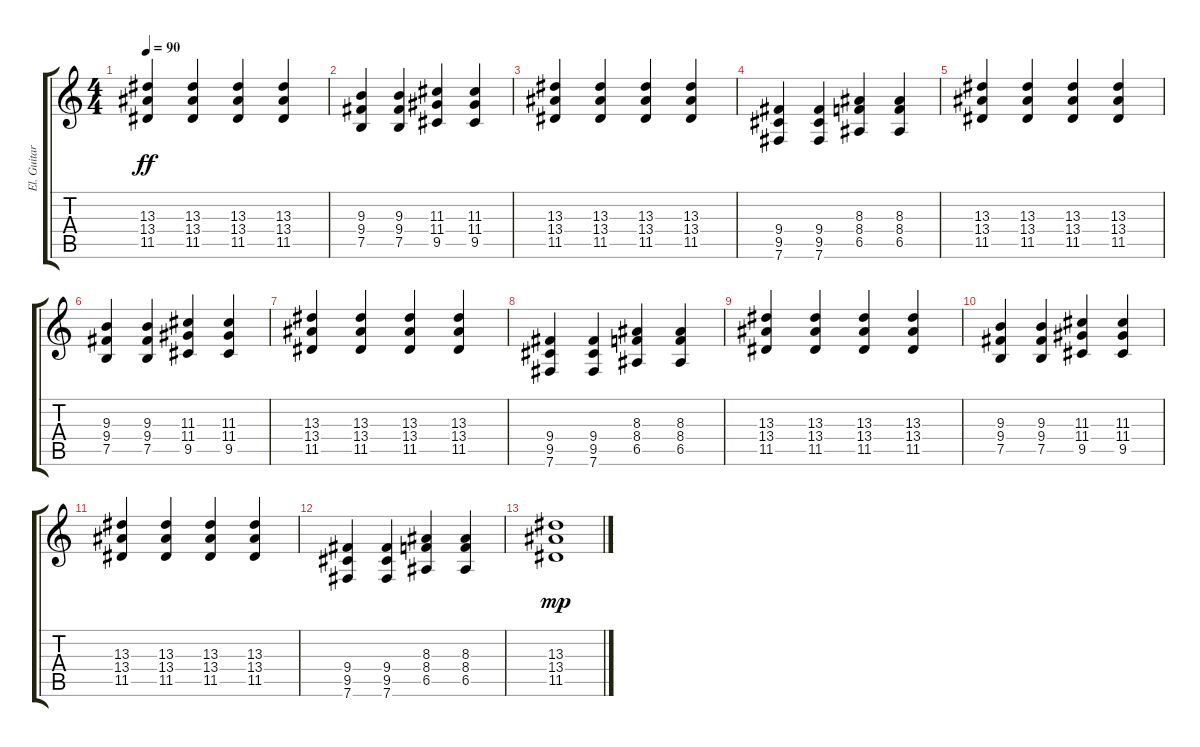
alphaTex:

\track ("El. Guitar (Ivo)" "El. Guitar") {instrument distortionguitar}
\staff {score tabs}
\tuning (B3 Gb3 D3 A2 E2 B1) {hide}
\ts (4 4)
\tempo 90
\clef g2
\ks c
(13.3 13.4 11.5).4{dy ff} (13.3 13.4 11.5).4 (13.3 13.4 11.5).4 (13.3 13.4 11.5).4 |
(9.3 9.4 7.5).4 (9.3 9.4 7.5).4 (11.3 11.4 9.5).4 (11.3 11.4 9.5).4 |
(13.3 13.4 11.5).4 (13.3 13.4 11.5).4 (13.3 13.4 11.5).4 (13.3 13.4 11.5).4 |
(9.4 9.5 7.6).4 (9.4 9.5 7.6).4 (8.3 8.4 6.5).4 (8.3 8.4 6.5).4 |
(13.3 13.4 11.5).4{instrument distortionguitar} (13.3 13.4 11.5).4 (13.3 13.4 11.5).4 (13.3 13.4 11.5).4 |
(9.3 9.4 7.5).4 (9.3 9.4 7.5).4 (11.3 11.4 9.5).4 (11.3 11.4 9.5).4 |
(13.3 13.4 11.5).4 (13.3 13.4 11.5).4 (13.3 13.4 11.5).4 (13.3 13.4 11.5).4 |
(9.4 9.5 7.6).4 (9.4 9.5 7.6).4 (8.3 8.4 6.5).4 (8.3 8.4 6.5).4 |
(13.3 13.4 11.5).4 (13.3 13.4 11.5).4 (13.3 13.4 11.5).4 (13.3 13.4 11.5).4 |
(9.3 9.4 7.5).4 (9.3 9.4 7.5).4 (11.3 11.4 9.5).4 (11.3 11.4 9.5).4 |
(13.3 13.4 11.5).4 (13.3 13.4 11.5).4 (13.3 13.4 11.5).4 (13.3 13.4 11.5).4 |
(9.4 9.5 7.6).4 (9.4 9.5 7.6).4 (8.3 8.4 6.5).4 (8.3 8.4 6.5).4 |
(13.3 13.4 11.5).1{dy mp}
